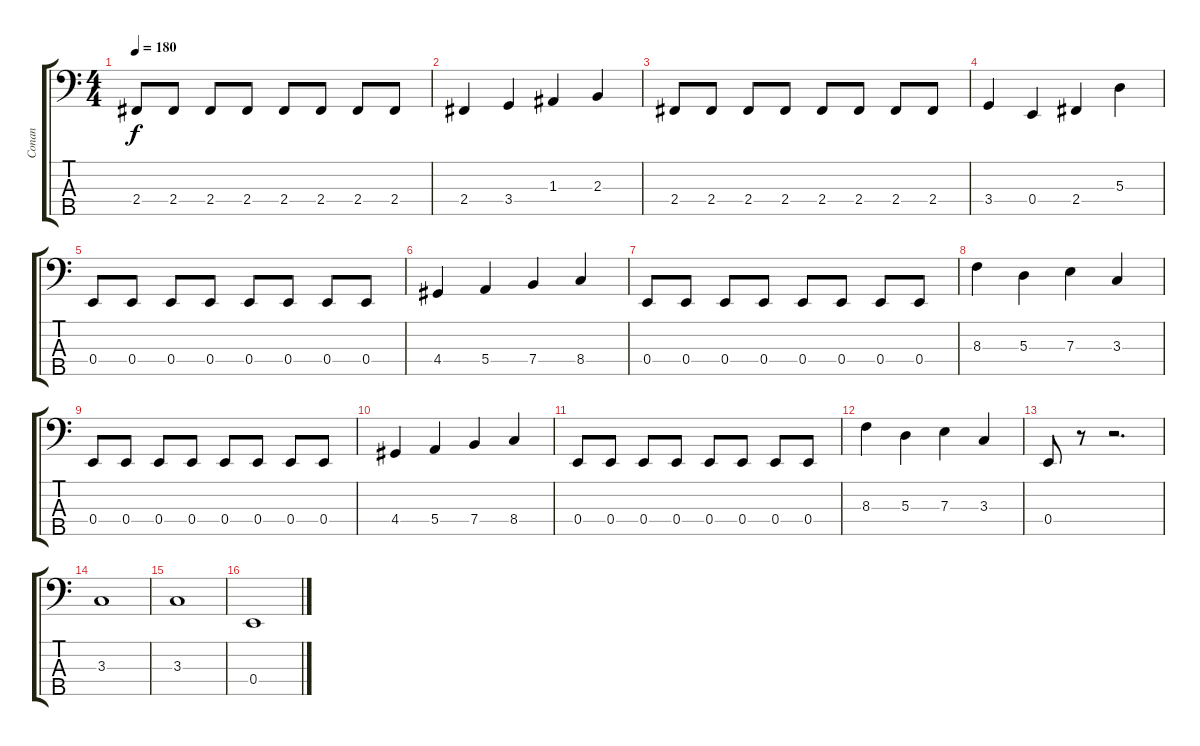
\track ("Conan" "Conan") {instrument electricbassfinger}
\staff {score tabs}
\tuning (G2 D2 A1 E1 B0) {hide}
\ts (4 4)
\tempo 180
\clef f4
\ks c
2.4.8{dy f} 2.4.8 2.4.8 2.4.8 2.4.8 2.4.8 2.4.8 2.4.8 |
2.4.4 3.4.4 1.3.4 2.3.4 |
2.4.8 2.4.8 2.4.8 2.4.8 2.4.8 2.4.8 2.4.8 2.4.8 |
3.4.4 0.4.4 2.4.4 5.3.4 |
0.4.8 0.4.8 0.4.8 0.4.8 0.4.8 0.4.8 0.4.8 0.4.8 |
4.4.4 5.4.4 7.4.4 8.4.4 |
0.4.8 0.4.8 0.4.8 0.4.8 0.4.8 0.4.8 0.4.8 0.4.8 |
8.3.4 5.3.4 7.3.4 3.3.4 |
0.4.8 0.4.8 0.4.8 0.4.8 0.4.8 0.4.8 0.4.8 0.4.8 |
4.4.4 5.4.4 7.4.4 8.4.4 |
0.4.8 0.4.8 0.4.8 0.4.8 0.4.8 0.4.8 0.4.8 0.4.8 |
8.3.4 5.3.4 7.3.4 3.3.4 |
0.4.8 r.8 r.2{d} |
3.3.1 |
3.3.1 |
0.4.1
